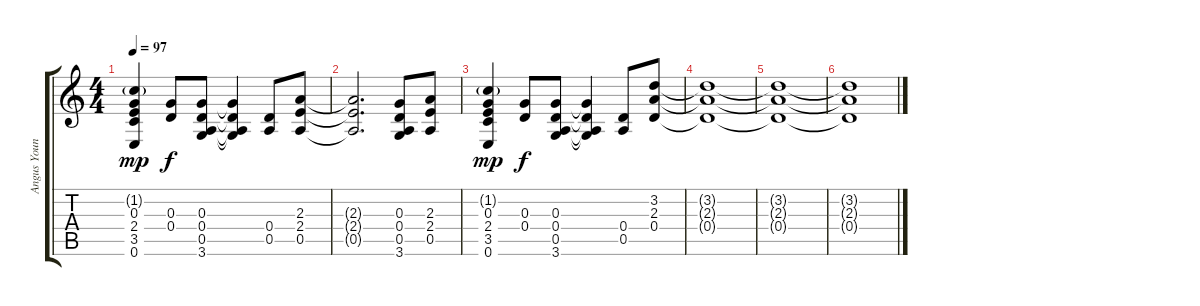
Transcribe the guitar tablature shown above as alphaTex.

\track ("Angus Young - Lead Guitar" "Angus Youn") {instrument overdrivenguitar}
\staff {score tabs}
\tuning (E4 B3 G3 D3 A2 E2) {hide}
\ts (4 4)
\tempo 97
\clef g2
\ks c
(1.2{g} 0.3 2.4 3.5 0.6).4{dy mp} (0.3 0.4).8{dy f} (0.3 0.4 0.5 3.6).8 (0.3{t} 0.4{t} 0.5{t} 3.6{t}).4 (0.4 0.5).8 (2.3 2.4 0.5).8 |
(2.3{t} 2.4{t} 0.5{t}).2{d} (0.3 0.4 0.5 3.6).8 (2.3 2.4 0.5).8 |
(1.2{g} 0.3 2.4 3.5 0.6).4{dy mp} (0.3 0.4).8{dy f} (0.3 0.4 0.5 3.6).8 (0.3{t} 0.4{t} 0.5{t} 3.6{t}).4 (0.4 0.5).8 (3.2 2.3 0.4).8 |
(3.2{t} 2.3{t} 0.4{t}).1 |
(3.2{t} 2.3{t} 0.4{t}).1 |
(3.2{t} 2.3{t} 0.4{t}).1
